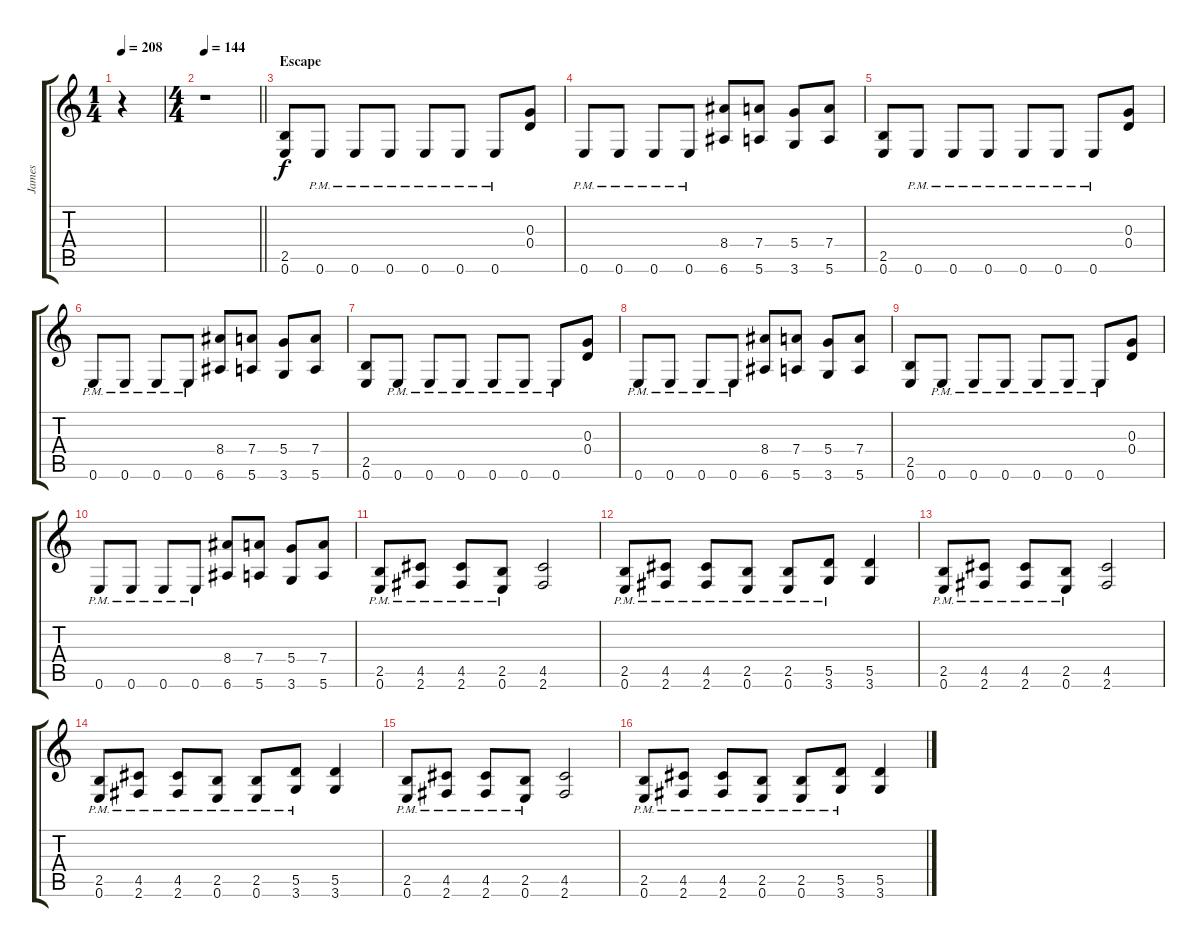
\track ("James" "James") {instrument distortionguitar}
\staff {score tabs}
\tuning (E4 B3 G3 D3 A2 E2) {hide}
\ts (1 4)
\tempo 208
\clef g2
\ks c
r.4{dy f} |
\ts (4 4)
\tempo 144
\barLineRight lightlight
r.1 |
\section ("" "Escape")
(2.5 0.6).8 0.6{pm}.8 0.6{pm}.8 0.6{pm}.8 0.6{pm}.8 0.6{pm}.8 0.6{pm}.8 (0.3 0.4).8 |
0.6{pm}.8 0.6{pm}.8 0.6{pm}.8 0.6{pm}.8 (8.4 6.6).8 (7.4 5.6).8 (5.4 3.6).8 (7.4 5.6).8 |
(2.5 0.6).8 0.6{pm}.8 0.6{pm}.8 0.6{pm}.8 0.6{pm}.8 0.6{pm}.8 0.6{pm}.8 (0.3 0.4).8 |
0.6{pm}.8 0.6{pm}.8 0.6{pm}.8 0.6{pm}.8 (8.4 6.6).8 (7.4 5.6).8 (5.4 3.6).8 (7.4 5.6).8 |
(2.5 0.6).8 0.6{pm}.8 0.6{pm}.8 0.6{pm}.8 0.6{pm}.8 0.6{pm}.8 0.6{pm}.8 (0.3 0.4).8 |
0.6{pm}.8 0.6{pm}.8 0.6{pm}.8 0.6{pm}.8 (8.4 6.6).8 (7.4 5.6).8 (5.4 3.6).8 (7.4 5.6).8 |
(2.5 0.6).8 0.6{pm}.8 0.6{pm}.8 0.6{pm}.8 0.6{pm}.8 0.6{pm}.8 0.6{pm}.8 (0.3 0.4).8 |
0.6{pm}.8 0.6{pm}.8 0.6{pm}.8 0.6{pm}.8 (8.4 6.6).8 (7.4 5.6).8 (5.4 3.6).8 (7.4 5.6).8 |
(2.5{pm} 0.6{pm}).8 (4.5{pm} 2.6{pm}).8 (4.5{pm} 2.6{pm}).8 (2.5{pm} 0.6{pm}).8 (4.5 2.6).2 |
(2.5{pm} 0.6{pm}).8 (4.5{pm} 2.6{pm}).8 (4.5{pm} 2.6{pm}).8 (2.5{pm} 0.6{pm}).8 (2.5{pm} 0.6{pm}).8 (5.5{pm} 3.6{pm}).8 (5.5 3.6).4 |
(2.5{pm} 0.6{pm}).8 (4.5{pm} 2.6{pm}).8 (4.5{pm} 2.6{pm}).8 (2.5{pm} 0.6{pm}).8 (4.5 2.6).2 |
(2.5{pm} 0.6{pm}).8 (4.5{pm} 2.6{pm}).8 (4.5{pm} 2.6{pm}).8 (2.5{pm} 0.6{pm}).8 (2.5{pm} 0.6{pm}).8 (5.5{pm} 3.6{pm}).8 (5.5 3.6).4 |
(2.5{pm} 0.6{pm}).8 (4.5{pm} 2.6{pm}).8 (4.5{pm} 2.6{pm}).8 (2.5{pm} 0.6{pm}).8 (4.5 2.6).2 |
(2.5{pm} 0.6{pm}).8 (4.5{pm} 2.6{pm}).8 (4.5{pm} 2.6{pm}).8 (2.5{pm} 0.6{pm}).8 (2.5{pm} 0.6{pm}).8 (5.5{pm} 3.6{pm}).8 (5.5 3.6).4
